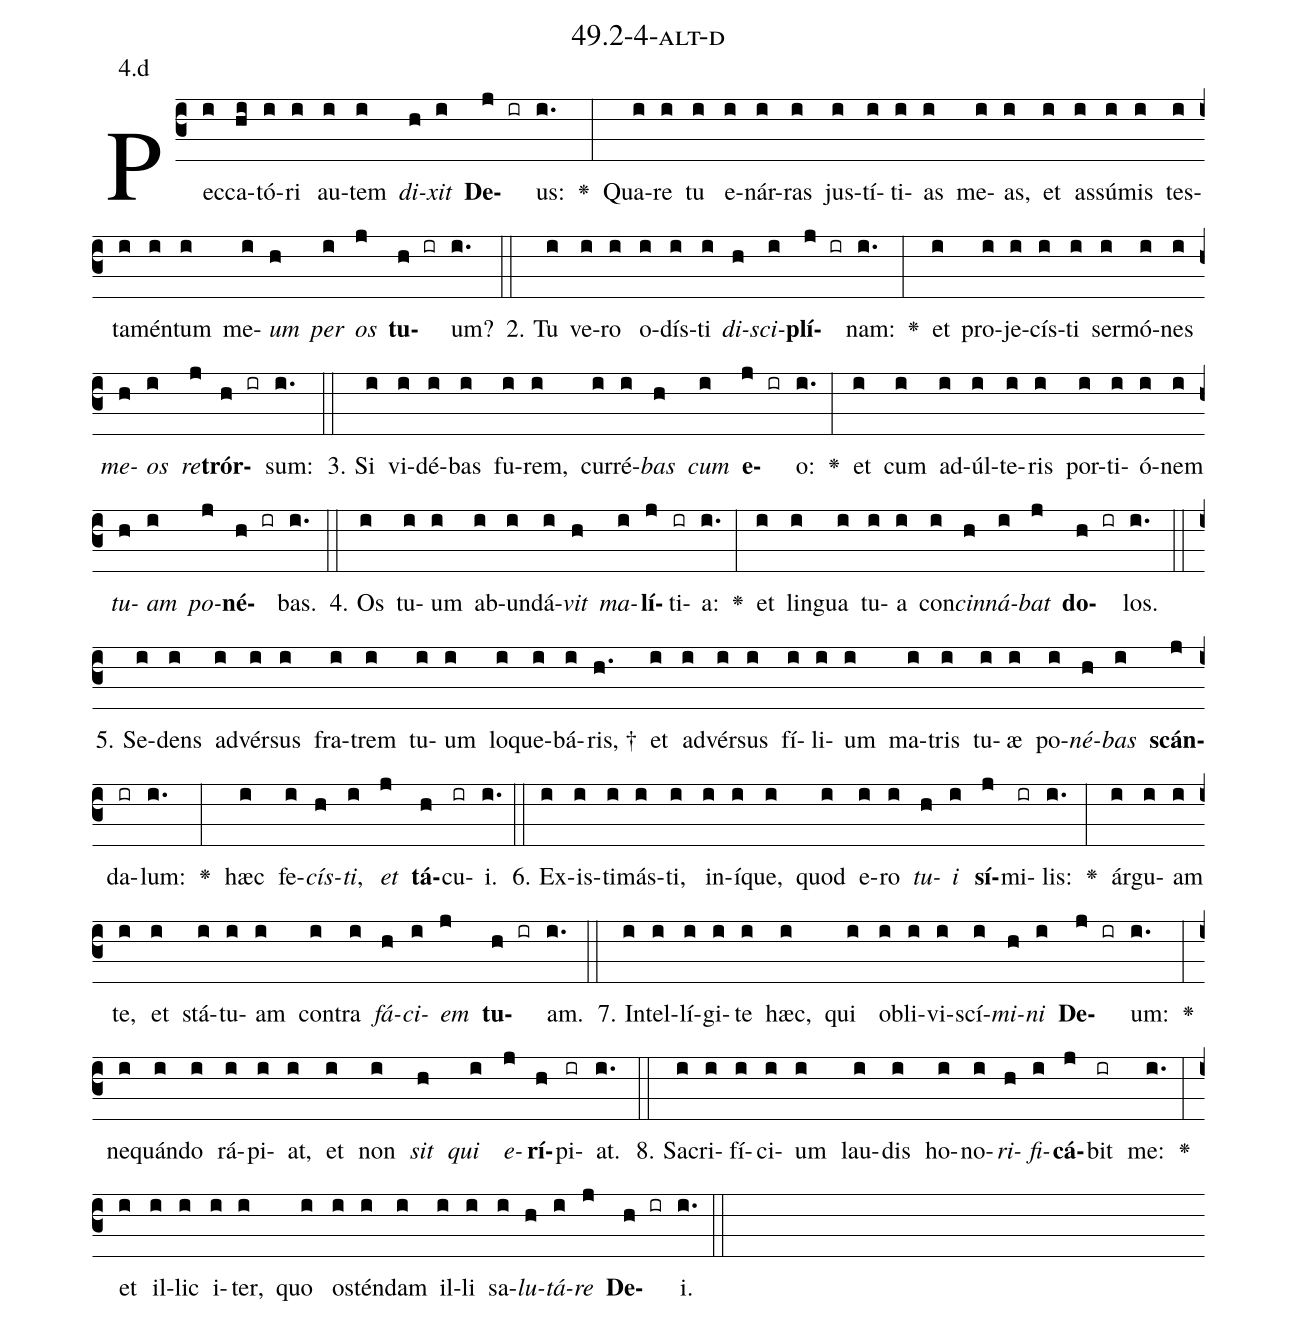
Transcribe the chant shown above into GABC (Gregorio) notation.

name: 49.2-4-alt-d;
annotation: 4.d;
%%
(c3)Pec(i)ca(hi)tó(i)ri(i) au(i)tem(i) <i>di</i>(h)<i>xit</i>(i) <b>De</b>(j ir)us:(i.) <v>\greheightstar</v>(:) Qua(i)re(i) tu(i) e(i)nár(i)ras(i) jus(i)tí(i)ti(i)as(i) me(i)as,(i) et(i) as(i)sú(i)mis(i) tes(i)ta(i)mén(i)tum(i) me(i)<i>um</i>(h) <i>per</i>(i) <i>os</i>(j) <b>tu</b>(h ir)um?(i.) (::)
2. Tu(i) ve(i)ro(i) o(i)dís(i)ti(i) <i>di</i>(h)<i>sci</i>(i)<b>plí</b>(j ir)nam:(i.) <v>\greheightstar</v>(:) et(i) pro(i)je(i)cís(i)ti(i) ser(i)mó(i)nes(i) <i>me</i>(h)<i>os</i>(i) <i>re</i>(j)<b>trór</b>(h ir)sum:(i.) (::)
3. Si(i) vi(i)dé(i)bas(i) fu(i)rem,(i) cur(i)ré(i)<i>bas</i>(h) <i>cum</i>(i) <b>e</b>(j ir)o:(i.) <v>\greheightstar</v>(:) et(i) cum(i) ad(i)úl(i)te(i)ris(i) por(i)ti(i)ó(i)nem(i) <i>tu</i>(h)<i>am</i>(i) <i>po</i>(j)<b>né</b>(h ir)bas.(i.) (::)
4. Os(i) tu(i)um(i) ab(i)un(i)dá(i)<i>vit</i>(h) <i>ma</i>(i)<b>lí</b>(j)ti(ir)a:(i.) <v>\greheightstar</v>(:) et(i) lin(i)gua(i) tu(i)a(i) con(i)<i>cin</i>(h)<i>ná</i>(i)<i>bat</i>(j) <b>do</b>(h ir)los.(i.) (::)
5. Se(i)dens(i) ad(i)vér(i)sus(i) fra(i)trem(i) tu(i)um(i) lo(i)que(i)bá(i)ris, †(h.) et(i) ad(i)vér(i)sus(i) fí(i)li(i)um(i) ma(i)tris(i) tu(i)æ(i) po(i)<i>né</i>(h)<i>bas</i>(i) <b>scán</b>(j)da(ir)lum:(i.) <v>\greheightstar</v>(:) hæc(i) fe(i)<i>cís</i>(h)<i>ti</i>,(i) <i>et</i>(j) <b>tá</b>(h)cu(ir)i.(i.) (::)
6. Ex(i)is(i)ti(i)más(i)ti,(i) in(i)í(i)que,(i) quod(i) e(i)ro(i) <i>tu</i>(h)<i>i</i>(i) <b>sí</b>(j)mi(ir)lis:(i.) <v>\greheightstar</v>(:) ár(i)gu(i)am(i) te,(i) et(i) stá(i)tu(i)am(i) con(i)tra(i) <i>fá</i>(h)<i>ci</i>(i)<i>em</i>(j) <b>tu</b>(h ir)am.(i.) (::)
7. In(i)tel(i)lí(i)gi(i)te(i) hæc,(i) qui(i) ob(i)li(i)vi(i)scí(i)<i>mi</i>(h)<i>ni</i>(i) <b>De</b>(j ir)um:(i.) <v>\greheightstar</v>(:) ne(i)quán(i)do(i) rá(i)pi(i)at,(i) et(i) non(i) <i>sit</i>(h) <i>qui</i>(i) <i>e</i>(j)<b>rí</b>(h)pi(ir)at.(i.) (::)
8. Sa(i)cri(i)fí(i)ci(i)um(i) lau(i)dis(i) ho(i)no(i)<i>ri</i>(h)<i>fi</i>(i)<b>cá</b>(j)bit(ir) me:(i.) <v>\greheightstar</v>(:) et(i) il(i)lic(i) i(i)ter,(i) quo(i) os(i)tén(i)dam(i) il(i)li(i) sa(i)<i>lu</i>(h)<i>tá</i>(i)<i>re</i>(j) <b>De</b>(h ir)i.(i.) (::)
